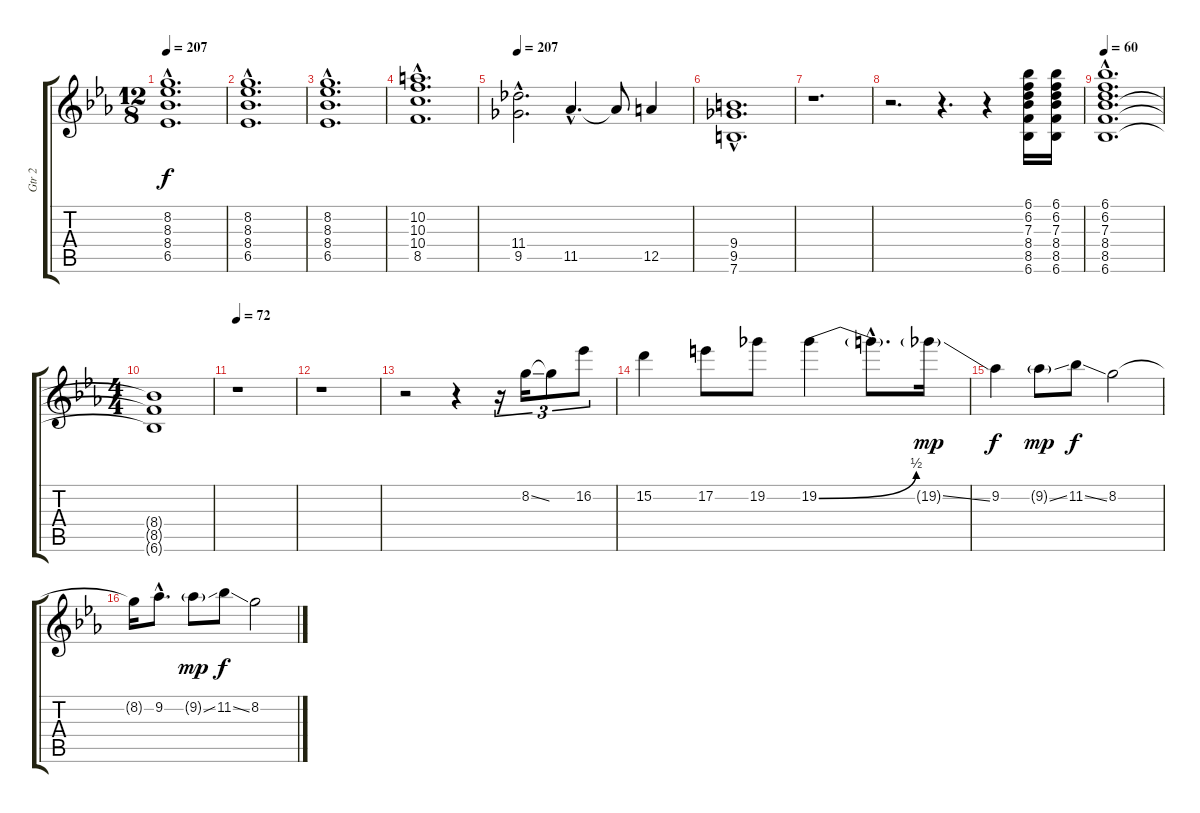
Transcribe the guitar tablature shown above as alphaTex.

\track ("Gtr 2" "Gtr 2") {instrument overdrivenguitar}
\staff {score tabs}
\tuning (E4 B3 G3 D3 A2 E2) {hide}
\ts (12 8)
\tempo 207
\clef g2
\ks eb
(8.2{hac} 8.3{hac} 8.4{hac} 6.5{hac}).1{d dy f} |
(8.2{hac} 8.3{hac} 8.4{hac} 6.5{hac}).1{d} |
(8.2{hac} 8.3{hac} 8.4{hac} 6.5{hac}).1{d} |
(10.2{hac} 10.3{hac} 10.4{hac} 8.5{hac}).1{d} |
\tempo 207
(11.4{hac} 9.5{hac}).2{d} 11.5{hac}.4{d} 11.5{t}.8 12.5.4 |
(9.4{hac} 9.5{hac} 7.6{hac}).1{d} |
r.1{d} |
r.2{d} r.4{d} r.4 (6.1 6.2 7.3 8.4 8.5 6.6).16 (6.1 6.2 7.3 8.4 8.5 6.6).16 |
\tempo 60
(6.1{hac} 6.2{hac} 7.3{hac} 8.4{hac} 8.5{hac} 6.6{hac}).1{d} |
\ts (4 4)
(8.4{t} 8.5{t} 6.6{t}).1 |
\tempo 72
r.1 |
r.1 |
r.2{volume 14} r.4 r.16{tu (3 2)} 8.2{ss}.16{tu (3 2)} 8.2{t}.8{tu (3 2)} 16.2.8{tu (3 2)} |
15.2.4 17.2.8 19.2.8 19.2{be (bend 0 0 60 2)}.4 19.2{hac t}.8{d} 19.2{ss g}.16{dy mp} |
9.2.4{dy f} 9.2{ss g}.8{dy mp} 11.2{ss}.8{dy f} 8.2.2 |
8.2{t}.16 9.2{hac}.8{d} 9.2{ss g}.8{dy mp} 11.2{ss}.8{dy f} 8.2.2
